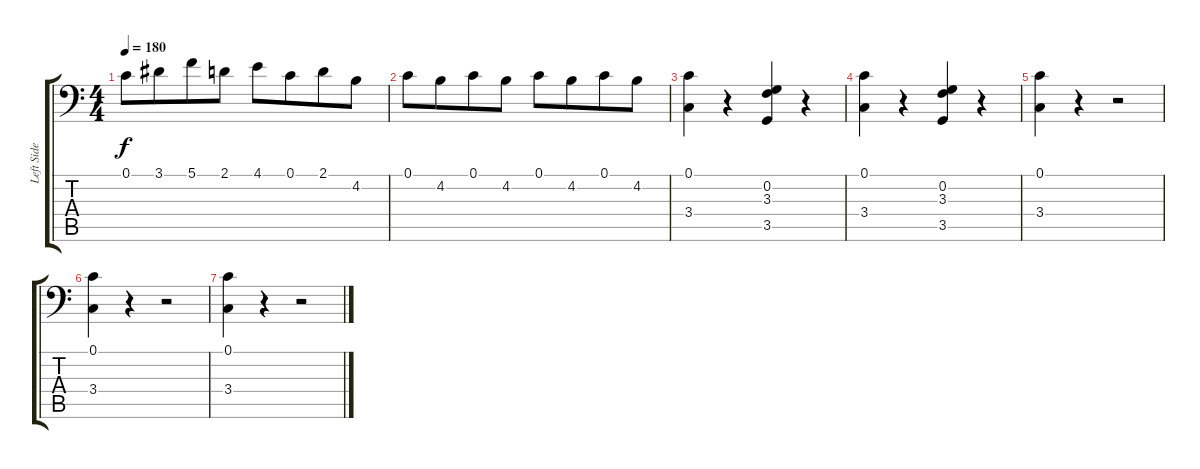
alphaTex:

\track ("Left Side (R. H. Piano)" "Left Side ") {instrument acousticguitarsteel}
\staff {score tabs}
\tuning (C3 G2 D2 A1 E1 B0) {hide}
\ts (4 4)
\tempo 180
\clef f4
\ks c
0.1.8{dy f} 3.1.8{beam merge} 5.1.8 2.1.8 4.1.8 0.1.8{beam merge} 2.1.8 4.2.8 |
0.1.8 4.2.8{beam merge} 0.1.8 4.2.8 0.1.8 4.2.8{beam merge} 0.1.8 4.2.8 |
(0.1 3.4).4 r.4 (0.2 3.3 3.5).4 r.4 |
(0.1 3.4).4 r.4 (0.2 3.3 3.5).4 r.4 |
(0.1 3.4).4 r.4 r.2 |
(0.1 3.4).4 r.4 r.2 |
(0.1 3.4).4 r.4 r.2
